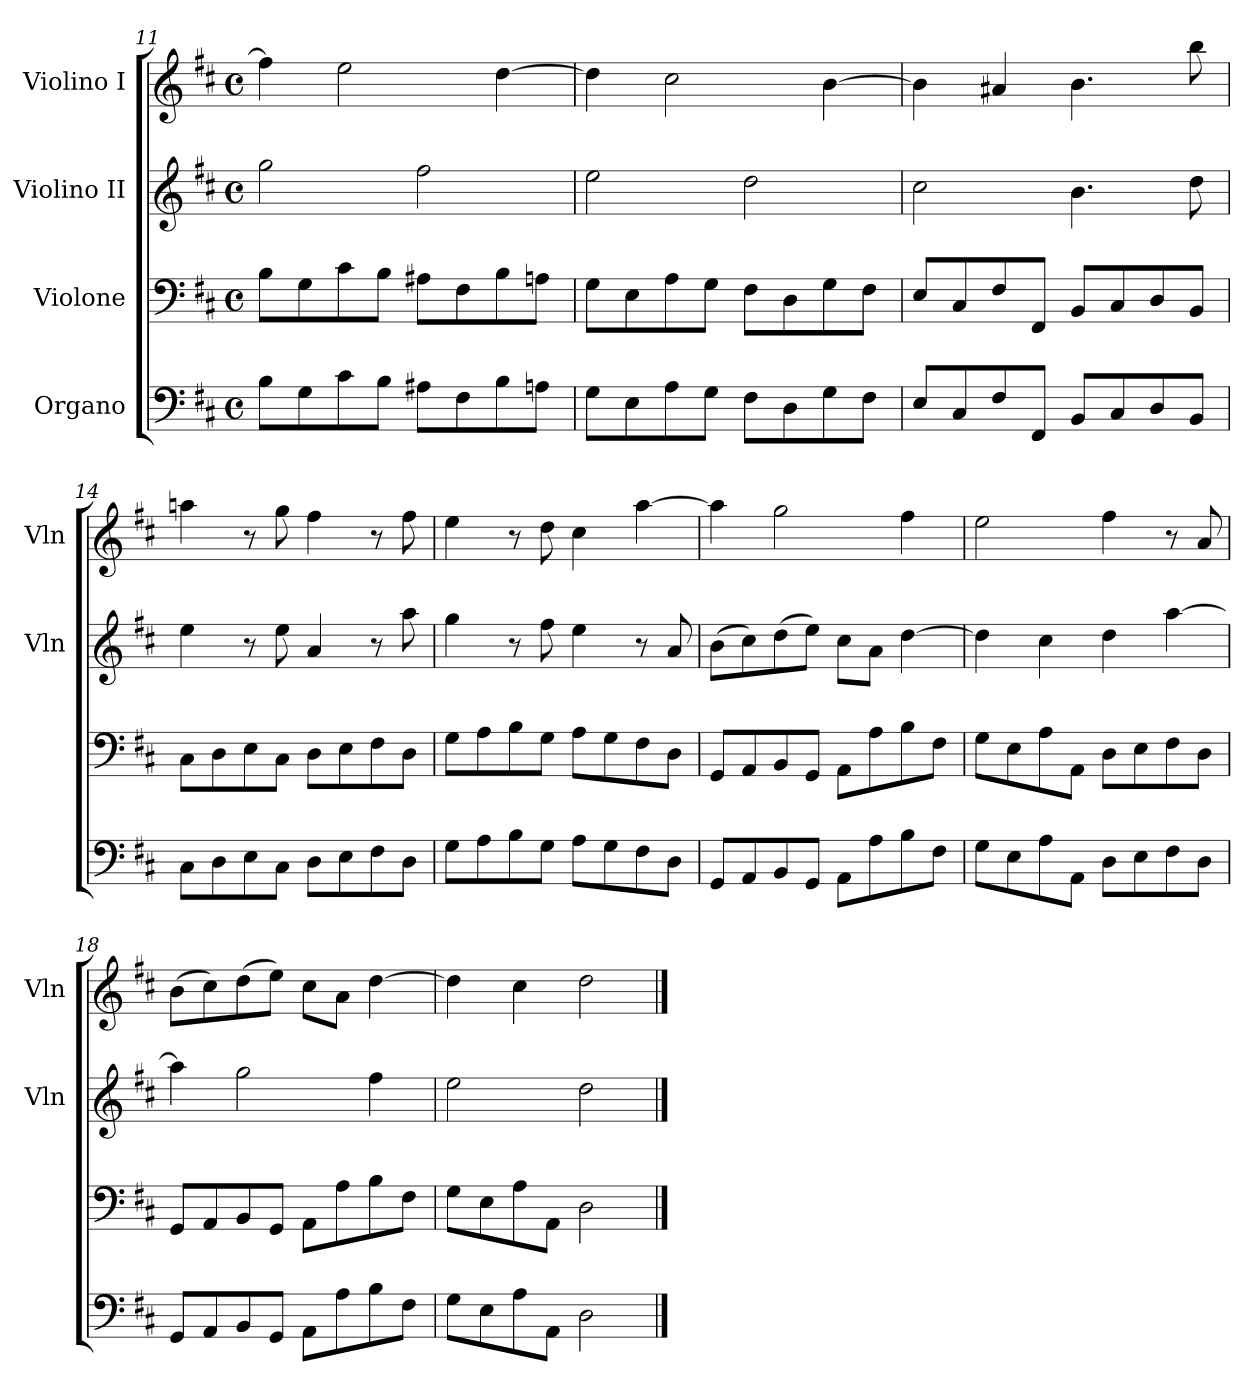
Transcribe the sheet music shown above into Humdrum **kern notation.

**kern	**kern	**kern	**kern
*part4	*part3	*part2	*part1
*staff4	*staff3	*staff2	*staff1
*I"Organo	*I"Violone	*I"Violino II	*I"Violino I
*	*	*I'Vln	*I'Vln
*clefF4	*clefF4	*clefG2	*clefG2
*k[f#c#]	*k[f#c#]	*k[f#c#]	*k[f#c#]
*D:	*D:	*D:	*D:
*M4/4	*M4/4	*M4/4	*M4/4
*met(c)	*met(c)	*met(c)	*met(c)
=11	=11	=11	=11
8BL	8BL	2gg	4ff#]
8G	8G	.	.
8c#	8c#	.	2ee
8BJ	8BJ	.	.
8A#XL	8A#XL	2ff#	.
8F#	8F#	.	.
8B	8B	.	[4dd
8AnJ	8AnJ	.	.
=12	=12	=12	=12
8GL	8GL	2ee	4dd]
8E	8E	.	.
8A	8A	.	2cc#
8GJ	8GJ	.	.
8F#L	8F#L	2dd	.
8D	8D	.	.
8G	8G	.	[4b
8F#J	8F#J	.	.
=13	=13	=13	=13
8EL	8EL	2cc#	4b]
8C#	8C#	.	.
8F#	8F#	.	4a#X
8FF#J	8FF#J	.	.
8BBL	8BBL	4.b	4.b
8C#	8C#	.	.
8D	8D	.	.
8BBJ	8BBJ	8dd	8bb
=14	=14	=14	=14
8C#L	8C#L	4ee	4aan
8D	8D	.	.
8E	8E	8r	8r
8C#J	8C#J	8ee	8gg
8DL	8DL	4a	4ff#
8E	8E	.	.
8F#	8F#	8r	8r
8DJ	8DJ	8aa	8ff#
=15	=15	=15	=15
8GL	8GL	4gg	4ee
8A	8A	.	.
8B	8B	8r	8r
8GJ	8GJ	8ff#	8dd
8AL	8AL	4ee	4cc#
8G	8G	.	.
8F#	8F#	8r	[4aa
8DJ	8DJ	8a	.
=16	=16	=16	=16
8GGL	8GGL	(8bL	4aa]
8AA	8AA	8cc#)	.
8BB	8BB	(8dd	2gg
8GGJ	8GGJ	8eeJ)	.
8AAL	8AAL	8cc#L	.
8A	8A	8aJ	.
8B	8B	[4dd	4ff#
8F#J	8F#J	.	.
=17	=17	=17	=17
8GL	8GL	4dd]	2ee
8E	8E	.	.
8A	8A	4cc#	.
8AAJ	8AAJ	.	.
8DL	8DL	4dd	4ff#
8E	8E	.	.
8F#	8F#	[4aa	8r
8DJ	8DJ	.	8a
=18	=18	=18	=18
8GGL	8GGL	4aa]	(8bL
8AA	8AA	.	8cc#)
8BB	8BB	2gg	(8dd
8GGJ	8GGJ	.	8eeJ)
8AAL	8AAL	.	8cc#L
8A	8A	.	8aJ
8B	8B	4ff#	[4dd
8F#J	8F#J	.	.
=19	=19	=19	=19
8GL	8GL	2ee	4dd]
8E	8E	.	.
8A	8A	.	4cc#
8AAJ	8AAJ	.	.
2D	2D	2dd	2dd
==	==	==	==
*-	*-	*-	*-
